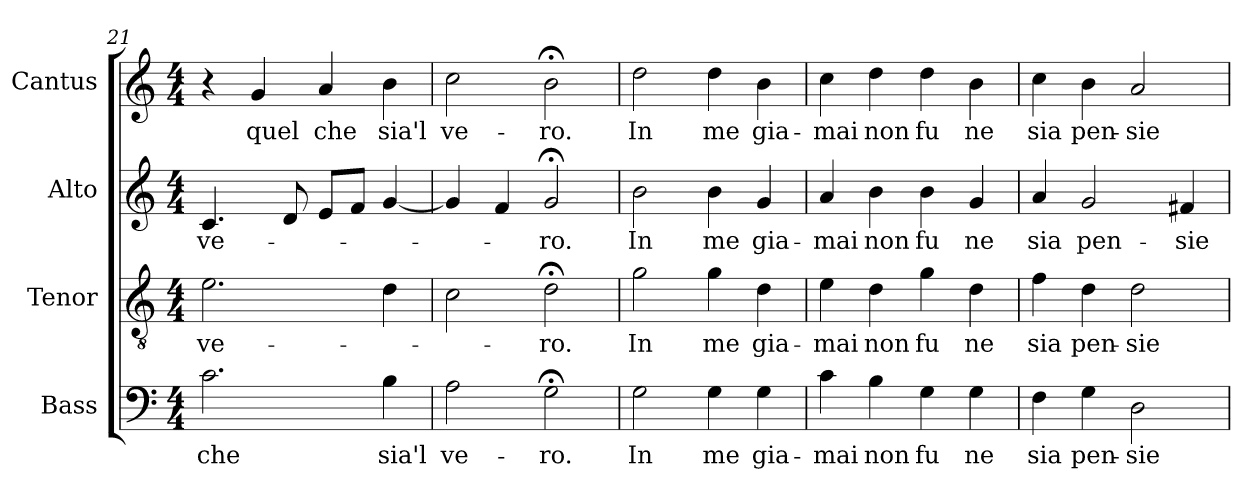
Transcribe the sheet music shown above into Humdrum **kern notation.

**kern	**text	**kern	**text	**kern	**text	**kern	**text
*part4	*part4	*part3	*part3	*part2	*part2	*part1	*part1
*staff4	*staff4	*staff3	*staff3	*staff2	*staff2	*staff1	*staff1
*I"Bass	*	*I"Tenor	*	*I"Alto	*	*I"Cantus	*
*I'B.	*	*I'T.	*	*I'A.	*	*I'S.	*
*clefF4	*	*clefGv2	*	*clefG2	*	*clefG2	*
*	*	*ITrd7c12	*	*	*	*	*
*k[]	*	*k[]	*	*k[]	*	*k[]	*
*C:	*	*C:	*	*C:	*	*C:	*
*M4/4	*	*M4/4	*	*M4/4	*	*M4/4	*
=21	=21	=21	=21	=21	=21	=21	=21
!	!LO:LY:b:color=#000000	!	!	!	!	!	!
!	!	!	!LO:LY:b:color=#000000	!	!	!	!
!	!	!	!	!	!LO:LY:b:color=#000000	!	!
2.ci\	che	2.Ei\	ve-	4.ci/	ve-	4r	.
!	!	!	!	!	!	!	!LO:LY:b:color=#000000
.	.	.	.	.	.	4gi/	quel
.	.	.	.	8di/	.	.	.
!	!	!	!	!	!	!	!LO:LY:b:color=#000000
.	.	.	.	8ei/L	.	4ai/	che
.	.	.	.	8fi/J	.	.	.
!	!LO:LY:b:color=#000000	!	!	!	!	!	!
!	!	!	!	!	!	!	!LO:LY:b:color=#000000
4Bi\	sia'l	4Di\	.	[<4gi/	.	4bi\	sia'l
=22	=22	=22	=22	=22	=22	=22	=22
!	!LO:LY:b:color=#000000	!	!	!	!	!	!
!	!	!	!	!	!	!	!LO:LY:b:color=#000000
2Ai\	ve-	2Ci\	.	4gi/]	.	2cci\	ve-
.	.	.	.	4fi/	.	.	.
!	!LO:LY:b:color=#000000	!	!	!	!	!	!
!	!	!	!LO:LY:b:color=#000000	!	!	!	!
!	!	!	!	!	!LO:LY:b:color=#000000	!	!
!	!	!	!	!	!	!	!LO:LY:b:color=#000000
2G;i\	-ro.	2D;i\	-ro.	2g;i/	-ro.	2b;i\	-ro.
=23	=23	=23	=23	=23	=23	=23	=23
!	!LO:LY:b:color=#000000	!	!	!	!	!	!
!	!	!	!LO:LY:b:color=#000000	!	!	!	!
!	!	!	!	!	!LO:LY:b:color=#000000	!	!
!	!	!	!	!	!	!	!LO:LY:b:color=#000000
2Gi\	In	2Gi\	In	2bi\	In	2ddi\	In
!	!LO:LY:b:color=#000000	!	!	!	!	!	!
!	!	!	!LO:LY:b:color=#000000	!	!	!	!
!	!	!	!	!	!LO:LY:b:color=#000000	!	!
!	!	!	!	!	!	!	!LO:LY:b:color=#000000
4Gi\	me	4Gi\	me	4bi\	me	4ddi\	me
!	!LO:LY:b:color=#000000	!	!	!	!	!	!
!	!	!	!LO:LY:b:color=#000000	!	!	!	!
!	!	!	!	!	!LO:LY:b:color=#000000	!	!
!	!	!	!	!	!	!	!LO:LY:b:color=#000000
4Gi\	gia-	4Di\	gia-	4gi/	gia-	4bi\	gia-
=24	=24	=24	=24	=24	=24	=24	=24
!	!LO:LY:b:color=#000000	!	!	!	!	!	!
!	!	!	!LO:LY:b:color=#000000	!	!	!	!
!	!	!	!	!	!LO:LY:b:color=#000000	!	!
!	!	!	!	!	!	!	!LO:LY:b:color=#000000
4ci\	-mai	4Ei\	-mai	4ai/	-mai	4cci\	-mai
!	!LO:LY:b:color=#000000	!	!	!	!	!	!
!	!	!	!LO:LY:b:color=#000000	!	!	!	!
!	!	!	!	!	!LO:LY:b:color=#000000	!	!
!	!	!	!	!	!	!	!LO:LY:b:color=#000000
4Bi\	non	4Di\	non	4bi\	non	4ddi\	non
!	!LO:LY:b:color=#000000	!	!	!	!	!	!
!	!	!	!LO:LY:b:color=#000000	!	!	!	!
!	!	!	!	!	!LO:LY:b:color=#000000	!	!
!	!	!	!	!	!	!	!LO:LY:b:color=#000000
4Gi\	fu	4Gi\	fu	4bi\	fu	4ddi\	fu
!	!LO:LY:b:color=#000000	!	!	!	!	!	!
!	!	!	!LO:LY:b:color=#000000	!	!	!	!
!	!	!	!	!	!LO:LY:b:color=#000000	!	!
!	!	!	!	!	!	!	!LO:LY:b:color=#000000
4Gi\	ne	4Di\	ne	4gi/	ne	4bi\	ne
=25	=25	=25	=25	=25	=25	=25	=25
!	!LO:LY:b:color=#000000	!	!	!	!	!	!
!	!	!	!LO:LY:b:color=#000000	!	!	!	!
!	!	!	!	!	!LO:LY:b:color=#000000	!	!
!	!	!	!	!	!	!	!LO:LY:b:color=#000000
4Fi\	sia	4Fi\	sia	4ai/	sia	4cci\	sia
!	!LO:LY:b:color=#000000	!	!	!	!	!	!
!	!	!	!LO:LY:b:color=#000000	!	!	!	!
!	!	!	!	!	!LO:LY:b:color=#000000	!	!
!	!	!	!	!	!	!	!LO:LY:b:color=#000000
4Gi\	pen-	4Di\	pen-	2gi/	pen-	4bi\	pen-
!	!LO:LY:b:color=#000000	!	!	!	!	!	!
!	!	!	!LO:LY:b:color=#000000	!	!	!	!
!	!	!	!	!	!	!	!LO:LY:b:color=#000000
2Di\	-sie-	2Di\	-sie-	.	.	2ai/	-sie-
!	!	!	!	!	!LO:LY:b:color=#000000	!	!
.	.	.	.	4f#i/	-sie-	.	.
=	=	=	=	=	=	=	=
*-	*-	*-	*-	*-	*-	*-	*-
